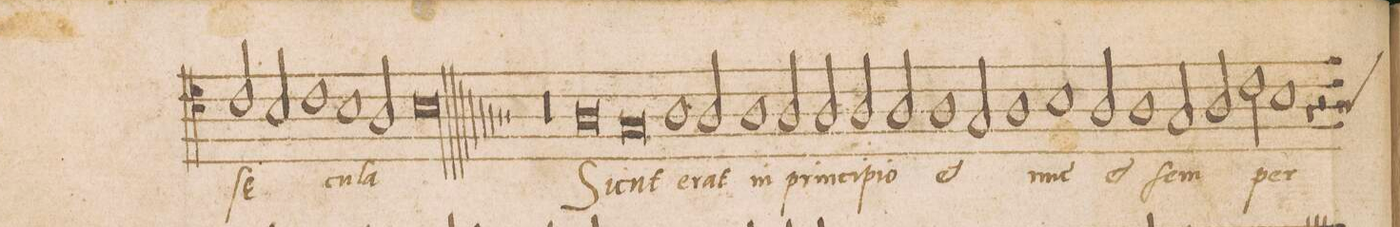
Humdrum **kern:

**kern	**text
*I"TENOR	*
*clefC4	*
*k[]	*
*met(C|)	*
*M2/1	*
2c/	ſae-
2B/	.
1c	.
=99	=99
1B	-cu-
2A/	-la
=100	=100
0B	.
=101||	=101||
*yyM2/1	*
0r	.
=102	=102
0A	Si-
=103	=103
0G	-cut
=104	=104
1A	e-
2A/	-rat
1A\	in
=105	=105
2A/	prin-
2A/	-ci-
2A/	-pi-
=106	=106
2A/	-o
1A	et
2G/	.
=107	=107
1A	.
1B	nu(n)c
=108	=108
2A/	et
1A	.
2G/	ſem-
=109	=109
2A/	.
2c\	.
1B	-per
=110	=110
1r	.
*custos:a	*
2r	.
*-	*-
